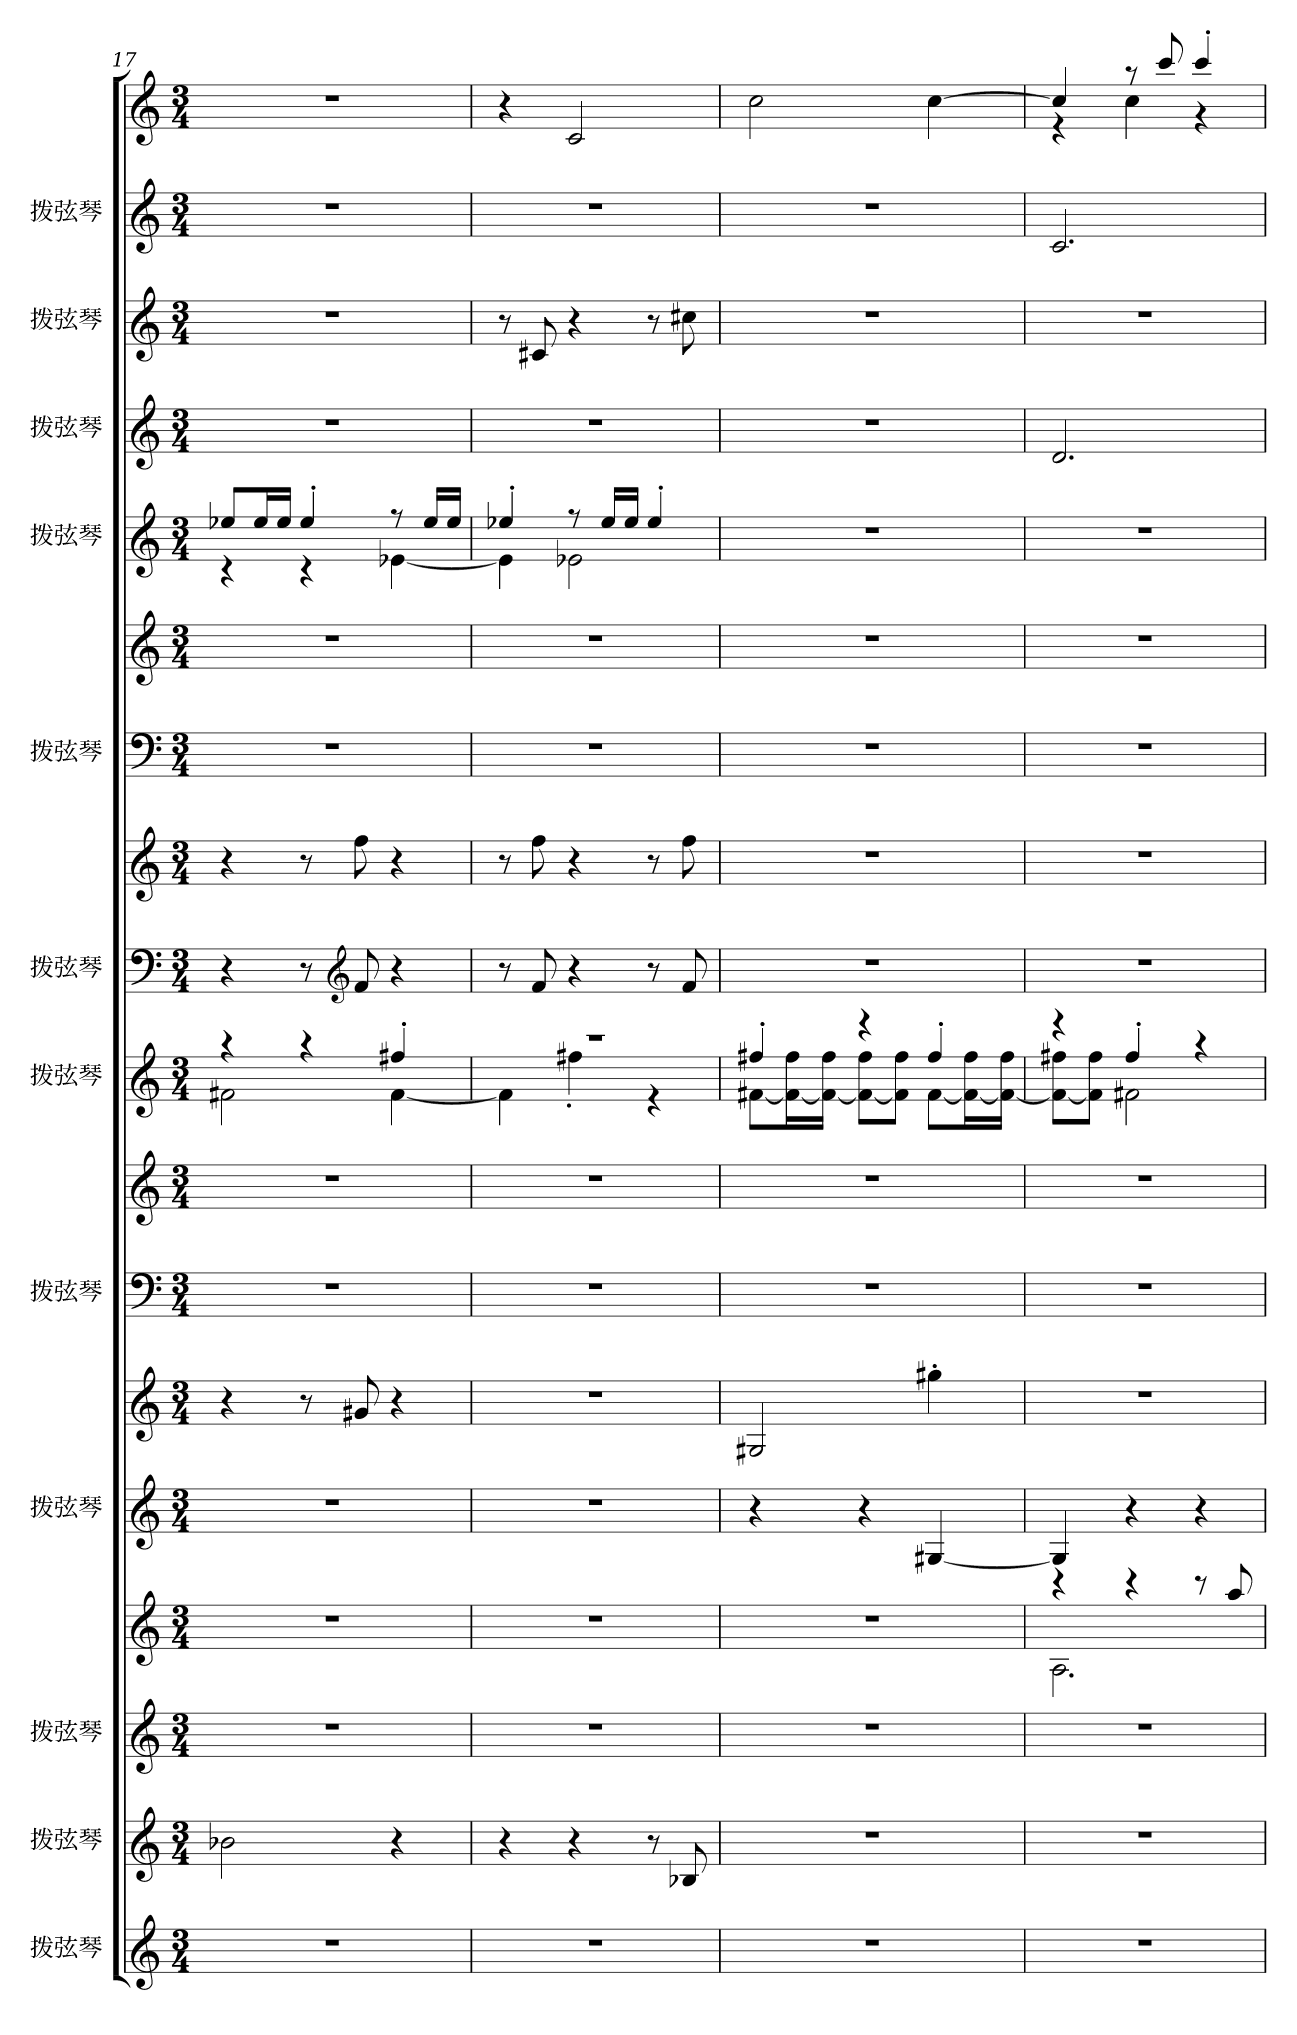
**kern	**kern	**kern	**kern	**kern	**kern	**kern	**kern	**kern	**kern	**kern	**kern	**kern	**kern	**kern	**kern	**kern	**kern
*part12	*part11	*part10	*part10	*part9	*part9	*part8	*part8	*part7	*part6	*part6	*part5	*part5	*part4	*part3	*part2	*part1	*part1
*staff18	*staff17	*staff16	*staff15	*staff14	*staff13	*staff12	*staff11	*staff10	*staff9	*staff8	*staff7	*staff6	*staff5	*staff4	*staff3	*staff2	*staff1
*I"拨弦琴	*I"拨弦琴	*I"拨弦琴	*	*I"拨弦琴	*	*I"拨弦琴	*	*I"拨弦琴	*I"拨弦琴	*	*I"拨弦琴	*	*I"拨弦琴	*I"拨弦琴	*I"拨弦琴	*I"拨弦琴	*
*clefG2	*clefG2	*clefG2	*clefG2	*clefG2	*clefG2	*clefF4	*clefG2	*clefG2	*clefF4	*clefG2	*clefF4	*clefG2	*clefG2	*clefG2	*clefG2	*clefG2	*clefG2
*k[]	*k[]	*k[]	*k[]	*k[]	*k[]	*k[]	*k[]	*k[]	*k[]	*k[]	*k[]	*k[]	*k[]	*k[]	*k[]	*k[]	*k[]
*M3/4	*M3/4	*M3/4	*M3/4	*M3/4	*M3/4	*M3/4	*M3/4	*M3/4	*M3/4	*M3/4	*M3/4	*M3/4	*M3/4	*M3/4	*M3/4	*M3/4	*M3/4
=17	=17	=17	=17	=17	=17	=17	=17	=17	=17	=17	=17	=17	=17	=17	=17	=17	=17
*	*	*	*	*	*	*	*	*^	*	*	*	*	*^	*	*	*	*
2.r	2b-X\	2.r	2.r	2.r	4r	2.r	2.r	4r	2f#X\	4r	4r	2.r	2.r	8ee-X/L	4r	2.r	2.r	2.r	2.r
.	.	.	.	.	.	.	.	.	.	.	.	.	.	16ee-/L	.	.	.	.	.
.	.	.	.	.	.	.	.	.	.	.	.	.	.	16ee-/JJ	.	.	.	.	.
.	.	.	.	.	8r	.	.	4r	.	8r	8r	.	.	4ee-'/	4r	.	.	.	.
*	*	*	*	*	*	*	*	*	*	*clefG2	*	*	*	*	*	*	*	*	*
.	.	.	.	.	8g#X/	.	.	.	.	8f/	8ff\	.	.	.	.	.	.	.	.
.	4r	.	.	.	4r	.	.	4ff#X'/	[4f#\	4r	4r	.	.	8r	[4e-X\	.	.	.	.
.	.	.	.	.	.	.	.	.	.	.	.	.	.	16ee-/LL	.	.	.	.	.
.	.	.	.	.	.	.	.	.	.	.	.	.	.	16ee-/JJ	.	.	.	.	.
=18	=18	=18	=18	=18	=18	=18	=18	=18	=18	=18	=18	=18	=18	=18	=18	=18	=18	=18	=18
2.r	4r	2.r	2.r	2.r	2.r	2.r	2.r	2.r	4f#\]	8r	8r	2.r	2.r	4ee-X'/	4e-\]	2.r	8r	2.r	4r
.	.	.	.	.	.	.	.	.	.	8f/	8ff\	.	.	.	.	.	8c#X/	.	.
.	4r	.	.	.	.	.	.	.	4ff#X'\	4r	4r	.	.	8r	2e-X\	.	4r	.	2c/
.	.	.	.	.	.	.	.	.	.	.	.	.	.	16ee-/LL	.	.	.	.	.
.	.	.	.	.	.	.	.	.	.	.	.	.	.	16ee-/JJ	.	.	.	.	.
.	8r	.	.	.	.	.	.	.	4r	8r	8r	.	.	4ee-'/	.	.	8r	.	.
.	8B-X/	.	.	.	.	.	.	.	.	8f/	8ff\	.	.	.	.	.	8cc#X\	.	.
*	*	*	*	*	*	*	*	*	*	*	*	*	*	*v	*v	*	*	*	*
!!LO:PB:g=z
=19	=19	=19	=19	=19	=19	=19	=19	=19	=19	=19	=19	=19	=19	=19	=19	=19	=19	=19
2.r	2.r	2.r	2.r	4r	2G#X/	2.r	2.r	4ff#X'/	[8f#X\L	2.r	2.r	2.r	2.r	2.r	2.r	2.r	2.r	2cc\
.	.	.	.	.	.	.	.	.	16f#\_ 16ff#\L	.	.	.	.	.	.	.	.	.
.	.	.	.	.	.	.	.	.	16f#\_ 16ff#\JJ	.	.	.	.	.	.	.	.	.
.	.	.	.	4r	.	.	.	4r	8f#\_ 8ff#\L	.	.	.	.	.	.	.	.	.
.	.	.	.	.	.	.	.	.	8f#\] 8ff#\J	.	.	.	.	.	.	.	.	.
.	.	.	.	[4G#X/	4gg#X'\	.	.	4ff#'/	[8f#\L	.	.	.	.	.	.	.	.	[4cc\
.	.	.	.	.	.	.	.	.	16f#\_ 16ff#\L	.	.	.	.	.	.	.	.	.
.	.	.	.	.	.	.	.	.	16f#\_ 16ff#\JJ	.	.	.	.	.	.	.	.	.
=20	=20	=20	=20	=20	=20	=20	=20	=20	=20	=20	=20	=20	=20	=20	=20	=20	=20	=20
*	*	*	*^	*	*	*	*	*	*	*	*	*	*	*	*	*	*	*^
2.r	2.r	2.r	4r	2.A\	4G#/]	2.r	2.r	2.r	4r	8f#\_ 8ff#X\L	2.r	2.r	2.r	2.r	2.r	2.d/	2.r	2.c/	4cc/]	4r
.	.	.	.	.	.	.	.	.	.	8f#\] 8ff#\J	.	.	.	.	.	.	.	.	.	.
.	.	.	4r	.	4r	.	.	.	4ff#'/	2f#X\	.	.	.	.	.	.	.	.	8r	4cc\
.	.	.	.	.	.	.	.	.	.	.	.	.	.	.	.	.	.	.	8ccc/	.
.	.	.	8r	.	4r	.	.	.	4r	.	.	.	.	.	.	.	.	.	4ccc'/	4r
.	.	.	8aa/	.	.	.	.	.	.	.	.	.	.	.	.	.	.	.	.	.
*	*	*	*v	*v	*	*	*	*	*v	*v	*	*	*	*	*	*	*	*	*v	*v
=	=	=	=	=	=	=	=	=	=	=	=	=	=	=	=	=	=
*-	*-	*-	*-	*-	*-	*-	*-	*-	*-	*-	*-	*-	*-	*-	*-	*-	*-
